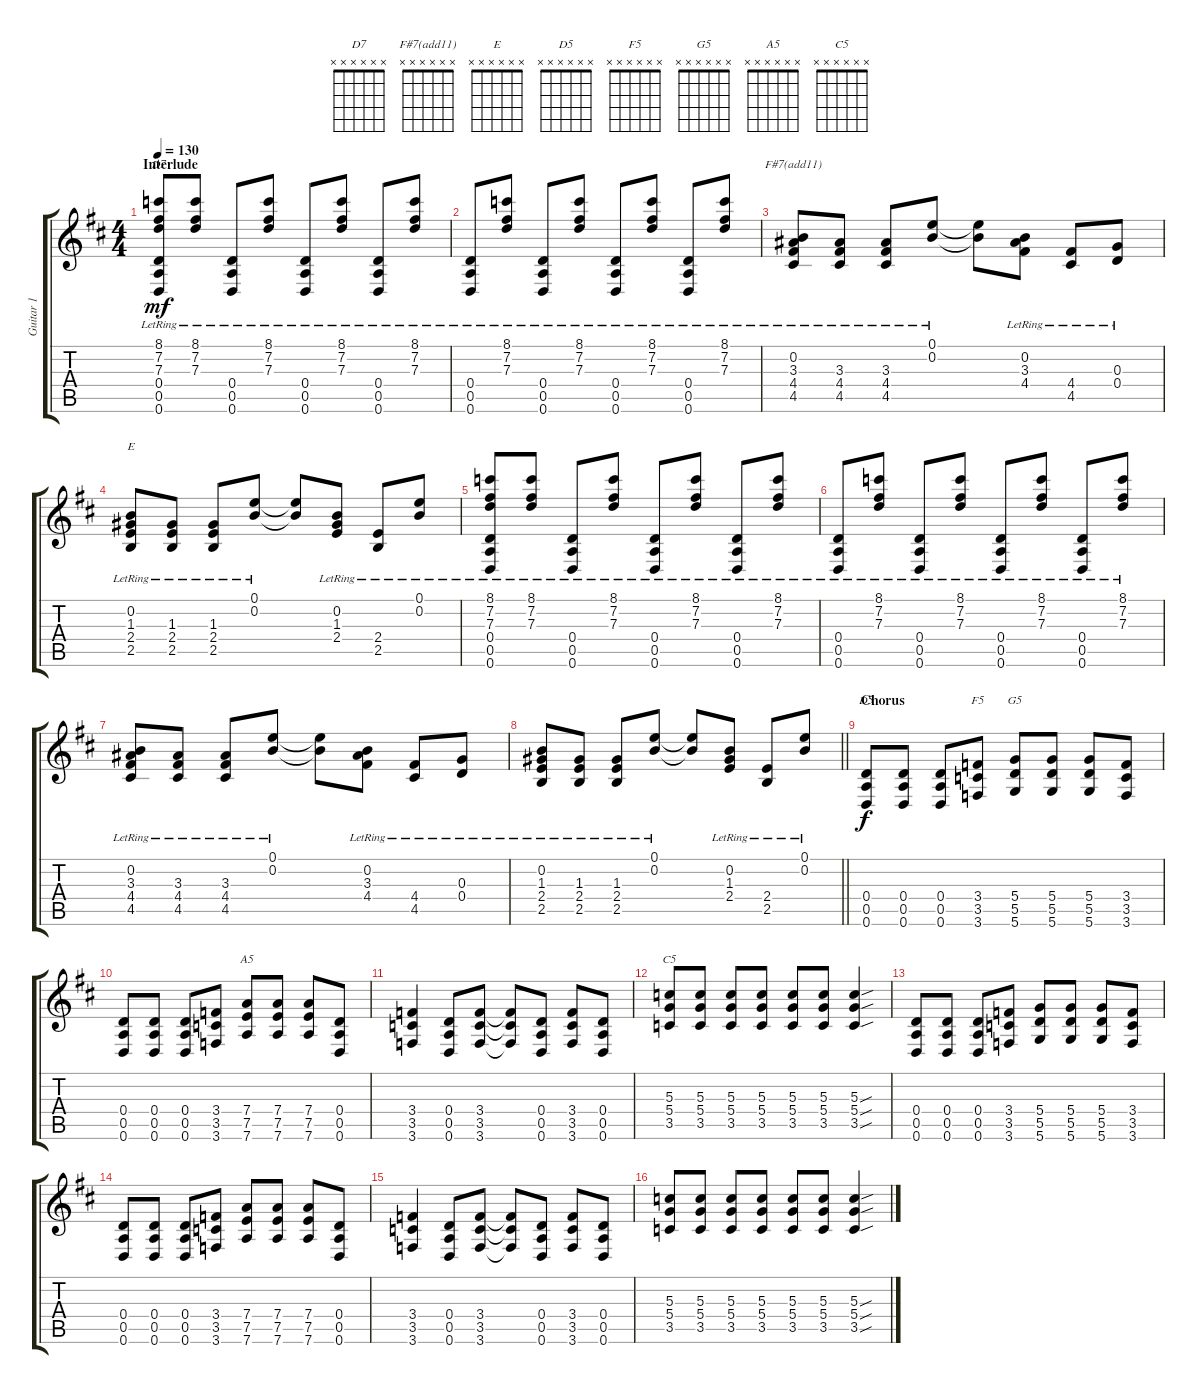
\track ("Guitar 1" "Guitar 1") {instrument distortionguitar}
\staff {score tabs}
\tuning (E4 B3 G3 D3 A2 D2) {hide}
\chord ("D7" x x x x x x)
\chord ("F#7(add11)" x x x x x x)
\chord ("E" x x x x x x)
\chord ("D5" x x x x x x)
\chord ("F5" x x x x x x)
\chord ("G5" x x x x x x)
\chord ("A5" x x x x x x)
\chord ("C5" x x x x x x)
\ts (4 4)
\section ("" "Interlude")
\tempo 130
\clef g2
\ks d
(8.1{lr} 7.2{lr} 7.3{lr} 0.4{lr} 0.5{lr} 0.6{lr}).8{ch "D7" dy mf} (8.1{lr} 7.2{lr} 7.3{lr}).8 (0.4{lr} 0.5{lr} 0.6{lr}).8 (8.1{lr} 7.2{lr} 7.3{lr}).8 (0.4{lr} 0.5{lr} 0.6{lr}).8 (8.1{lr} 7.2{lr} 7.3{lr}).8 (0.4{lr} 0.5{lr} 0.6{lr}).8 (8.1{lr} 7.2{lr} 7.3{lr}).8 |
(0.4{lr} 0.5{lr} 0.6{lr}).8 (8.1{lr} 7.2{lr} 7.3{lr}).8 (0.4{lr} 0.5{lr} 0.6{lr}).8 (8.1{lr} 7.2{lr} 7.3{lr}).8 (0.4{lr} 0.5{lr} 0.6{lr}).8 (8.1{lr} 7.2{lr} 7.3{lr}).8 (0.4{lr} 0.5{lr} 0.6{lr}).8 (8.1{lr} 7.2{lr} 7.3{lr}).8 |
(0.2{lr} 3.3{lr} 4.4{lr} 4.5{lr}).8{ch "F#7(add11)"} (3.3{lr} 4.4{lr} 4.5{lr}).8 (3.3{lr} 4.4{lr} 4.5{lr}).8 (0.1{lr} 0.2{lr}).8 (0.1{t} 0.2{t}).8 (0.2{lr} 3.3{lr} 4.4{lr}).8 (4.4{lr} 4.5{lr}).8 (0.3{lr} 0.4{lr}).8 |
(0.2{lr} 1.3{lr} 2.4{lr} 2.5{lr}).8{ch "E"} (1.3{lr} 2.4{lr} 2.5{lr}).8 (1.3{lr} 2.4{lr} 2.5{lr}).8 (0.1{lr} 0.2{lr}).8 (0.1{t} 0.2{t}).8 (0.2{lr} 1.3{lr} 2.4{lr}).8 (2.4{lr} 2.5{lr}).8 (0.1{lr} 0.2{lr}).8 |
(8.1{lr} 7.2{lr} 7.3{lr} 0.4{lr} 0.5{lr} 0.6{lr}).8 (8.1{lr} 7.2{lr} 7.3{lr}).8 (0.4{lr} 0.5{lr} 0.6{lr}).8 (8.1{lr} 7.2{lr} 7.3{lr}).8 (0.4{lr} 0.5{lr} 0.6{lr}).8 (8.1{lr} 7.2{lr} 7.3{lr}).8 (0.4{lr} 0.5{lr} 0.6{lr}).8 (8.1{lr} 7.2{lr} 7.3{lr}).8 |
(0.4{lr} 0.5{lr} 0.6{lr}).8 (8.1{lr} 7.2{lr} 7.3{lr}).8 (0.4{lr} 0.5{lr} 0.6{lr}).8 (8.1{lr} 7.2{lr} 7.3{lr}).8 (0.4{lr} 0.5{lr} 0.6{lr}).8 (8.1{lr} 7.2{lr} 7.3{lr}).8 (0.4{lr} 0.5{lr} 0.6{lr}).8 (8.1{lr} 7.2{lr} 7.3{lr}).8 |
(0.2{lr} 3.3{lr} 4.4{lr} 4.5{lr}).8 (3.3{lr} 4.4{lr} 4.5{lr}).8 (3.3{lr} 4.4{lr} 4.5{lr}).8 (0.1{lr} 0.2{lr}).8 (0.1{t} 0.2{t}).8 (0.2{lr} 3.3{lr} 4.4{lr}).8 (4.4{lr} 4.5{lr}).8 (0.3{lr} 0.4{lr}).8 |
\barLineRight lightlight
(0.2{lr} 1.3{lr} 2.4{lr} 2.5{lr}).8 (1.3{lr} 2.4{lr} 2.5{lr}).8 (1.3{lr} 2.4{lr} 2.5{lr}).8 (0.1{lr} 0.2{lr}).8 (0.1{t} 0.2{t}).8 (0.2{lr} 1.3{lr} 2.4{lr}).8 (2.4{lr} 2.5{lr}).8 (0.1{lr} 0.2{lr}).8 |
\section ("" "Chorus")
(0.4 0.5 0.6).8{ch "D5" dy f} (0.4 0.5 0.6).8 (0.4 0.5 0.6).8 (3.4 3.5 3.6).8{ch "F5"} (5.4 5.5 5.6).8{ch "G5"} (5.4 5.5 5.6).8 (5.4 5.5 5.6).8 (3.4 3.5 3.6).8 |
(0.4 0.5 0.6).8 (0.4 0.5 0.6).8 (0.4 0.5 0.6).8 (3.4 3.5 3.6).8 (7.4 7.5 7.6).8{ch "A5"} (7.4 7.5 7.6).8 (7.4 7.5 7.6).8 (0.4 0.5 0.6).8 |
(3.4 3.5 3.6).4 (0.4 0.5 0.6).8 (3.4 3.5 3.6).8 (3.4{t} 3.5{t} 3.6{t}).8 (0.4 0.5 0.6).8 (3.4 3.5 3.6).8 (0.4 0.5 0.6).8 |
(5.3 5.4 3.5).8{ch "C5"} (5.3 5.4 3.5).8 (5.3 5.4 3.5).8 (5.3 5.4 3.5).8 (5.3 5.4 3.5).8 (5.3 5.4 3.5).8 (5.3{sou} 5.4{sou} 3.5{sou}).4 |
(0.4 0.5 0.6).8 (0.4 0.5 0.6).8 (0.4 0.5 0.6).8 (3.4 3.5 3.6).8 (5.4 5.5 5.6).8 (5.4 5.5 5.6).8 (5.4 5.5 5.6).8 (3.4 3.5 3.6).8 |
(0.4 0.5 0.6).8 (0.4 0.5 0.6).8 (0.4 0.5 0.6).8 (3.4 3.5 3.6).8 (7.4 7.5 7.6).8 (7.4 7.5 7.6).8 (7.4 7.5 7.6).8 (0.4 0.5 0.6).8 |
(3.4 3.5 3.6).4 (0.4 0.5 0.6).8 (3.4 3.5 3.6).8 (3.4{t} 3.5{t} 3.6{t}).8 (0.4 0.5 0.6).8 (3.4 3.5 3.6).8 (0.4 0.5 0.6).8 |
(5.3 5.4 3.5).8 (5.3 5.4 3.5).8 (5.3 5.4 3.5).8 (5.3 5.4 3.5).8 (5.3 5.4 3.5).8 (5.3 5.4 3.5).8 (5.3{sou} 5.4{sou} 3.5{sou}).4
